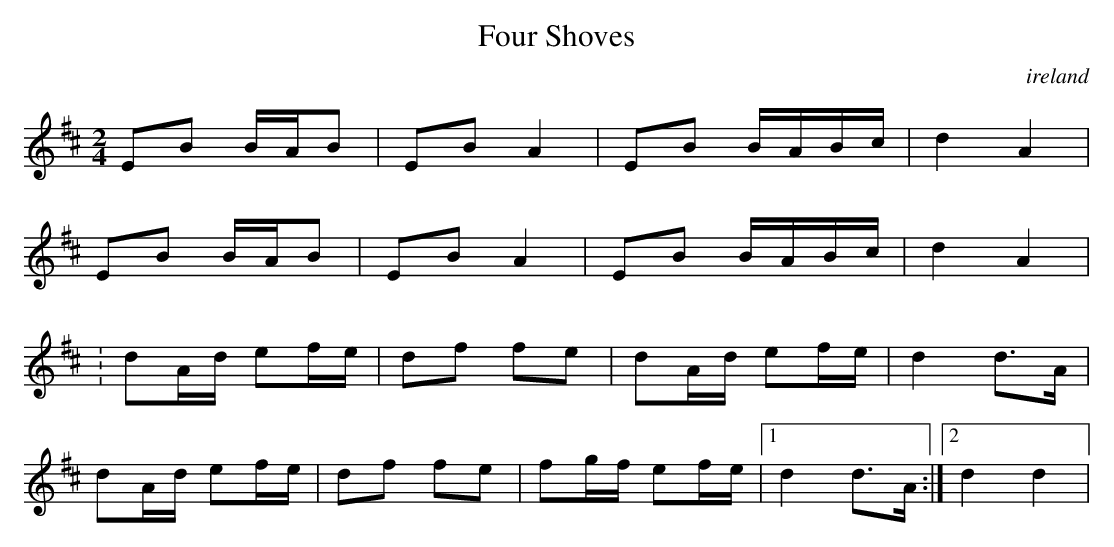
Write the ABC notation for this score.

X:1
T:Four Shoves
O:ireland
M:2/4
L:1/16
K:D
E2B2 BAB2|E2B2 A4|E2B2 BABc|d4 A4|
E2B2 BAB2|E2B2 A4|E2B2 BABc|d4 A4|
:d2Ad e2fe|d2f2 f2e2|d2Ad e2fe|d4 d3A|
d2Ad e2fe|d2f2 f2e2|f2gf e2fe|1 d4 d3A:|2 d4 d4|
